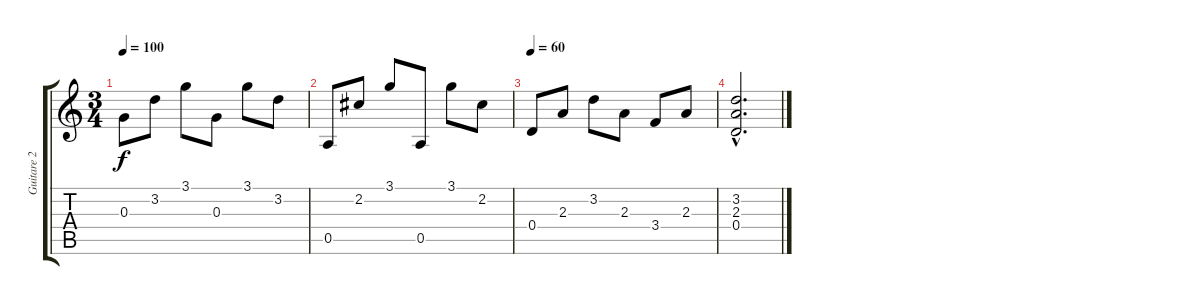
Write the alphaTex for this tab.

\track ("Guitare 2" "Guitare 2") {instrument acousticguitarsteel}
\staff {score tabs}
\tuning (E4 B3 G3 D3 A2 E2) {hide}
\ts (3 4)
\tempo 100
\clef g2
\ks c
0.3.8{dy f} 3.2.8 3.1.8 0.3.8 3.1.8 3.2.8 |
0.5.8 2.2.8 3.1.8 0.5.8 3.1.8 2.2.8 |
\tempo 60
0.4.8 2.3.8 3.2.8 2.3.8 3.4.8 2.3.8 |
(3.2{hac} 2.3{hac} 0.4{hac}).2{d}
